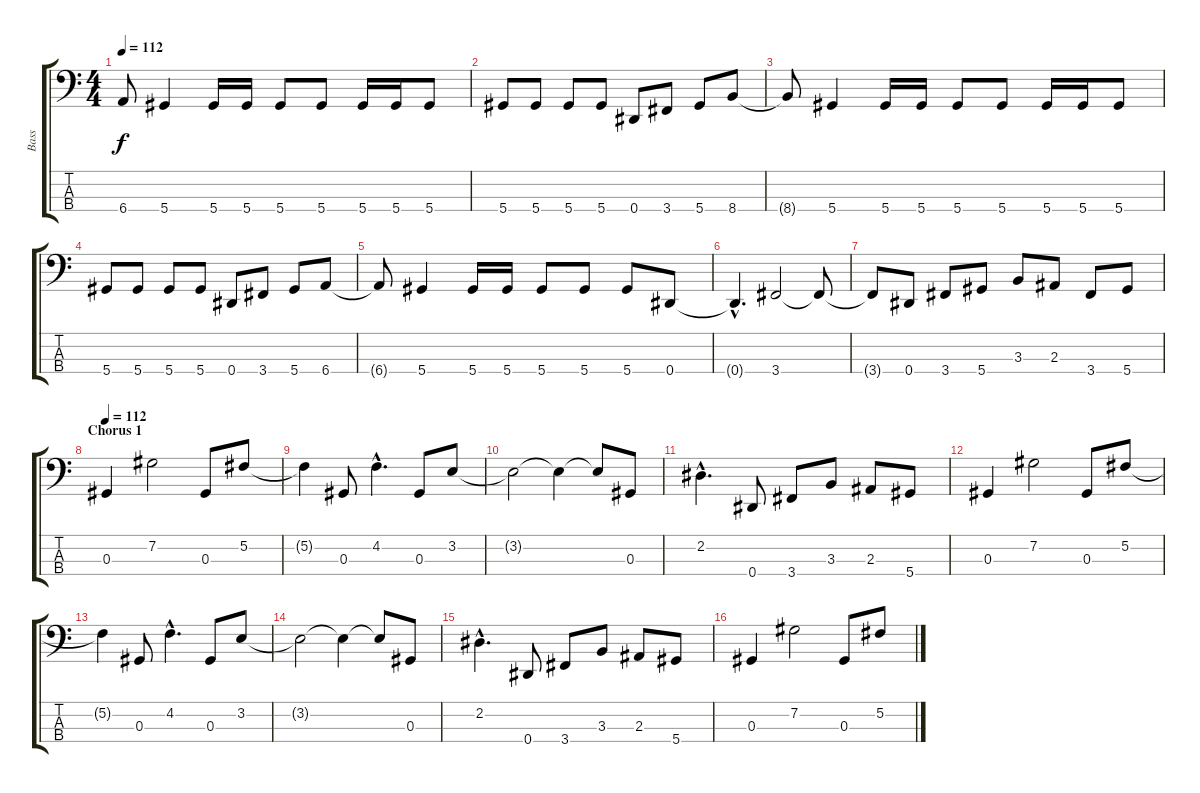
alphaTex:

\track ("Bass" "Bass") {instrument electricbassfinger}
\staff {score tabs}
\tuning (Gb2 Db2 Ab1 Eb1) {hide}
\ts (4 4)
\tempo 112
\clef f4
\ks c
6.4{t}.8{dy f} 5.4.4 5.4.16 5.4.16 5.4.8 5.4.8 5.4.16 5.4.16 5.4.8 |
5.4.8 5.4.8 5.4.8 5.4.8 0.4.8 3.4.8 5.4.8 8.4.8 |
8.4{t}.8 5.4.4 5.4.16 5.4.16 5.4.8 5.4.8 5.4.16 5.4.16 5.4.8 |
5.4.8 5.4.8 5.4.8 5.4.8 0.4.8 3.4.8 5.4.8 6.4.8 |
6.4{t}.8 5.4.4 5.4.16 5.4.16 5.4.8 5.4.8 5.4.8 0.4.8 |
0.4{hac t}.4{d} 3.4.2 3.4{t}.8 |
3.4{t}.8 0.4.8 3.4.8 5.4.8 3.3.8 2.3.8 3.4.8 5.4.8 |
\section ("" "Chorus 1")
\tempo 112
0.3.4 7.2.2 0.3.8 5.2.8 |
5.2{t}.4 0.3.8 4.2{hac}.4{d} 0.3.8 3.2.8 |
3.2{t}.2 3.2{t}.4 3.2{t}.8 0.3.8 |
2.2{hac}.4{d} 0.4.8 3.4.8 3.3.8 2.3.8 5.4.8 |
0.3.4 7.2.2 0.3.8 5.2.8 |
5.2{t}.4 0.3.8 4.2{hac}.4{d} 0.3.8 3.2.8 |
3.2{t}.2 3.2{t}.4 3.2{t}.8 0.3.8 |
2.2{hac}.4{d} 0.4.8 3.4.8 3.3.8 2.3.8 5.4.8 |
0.3.4 7.2.2 0.3.8 5.2.8
